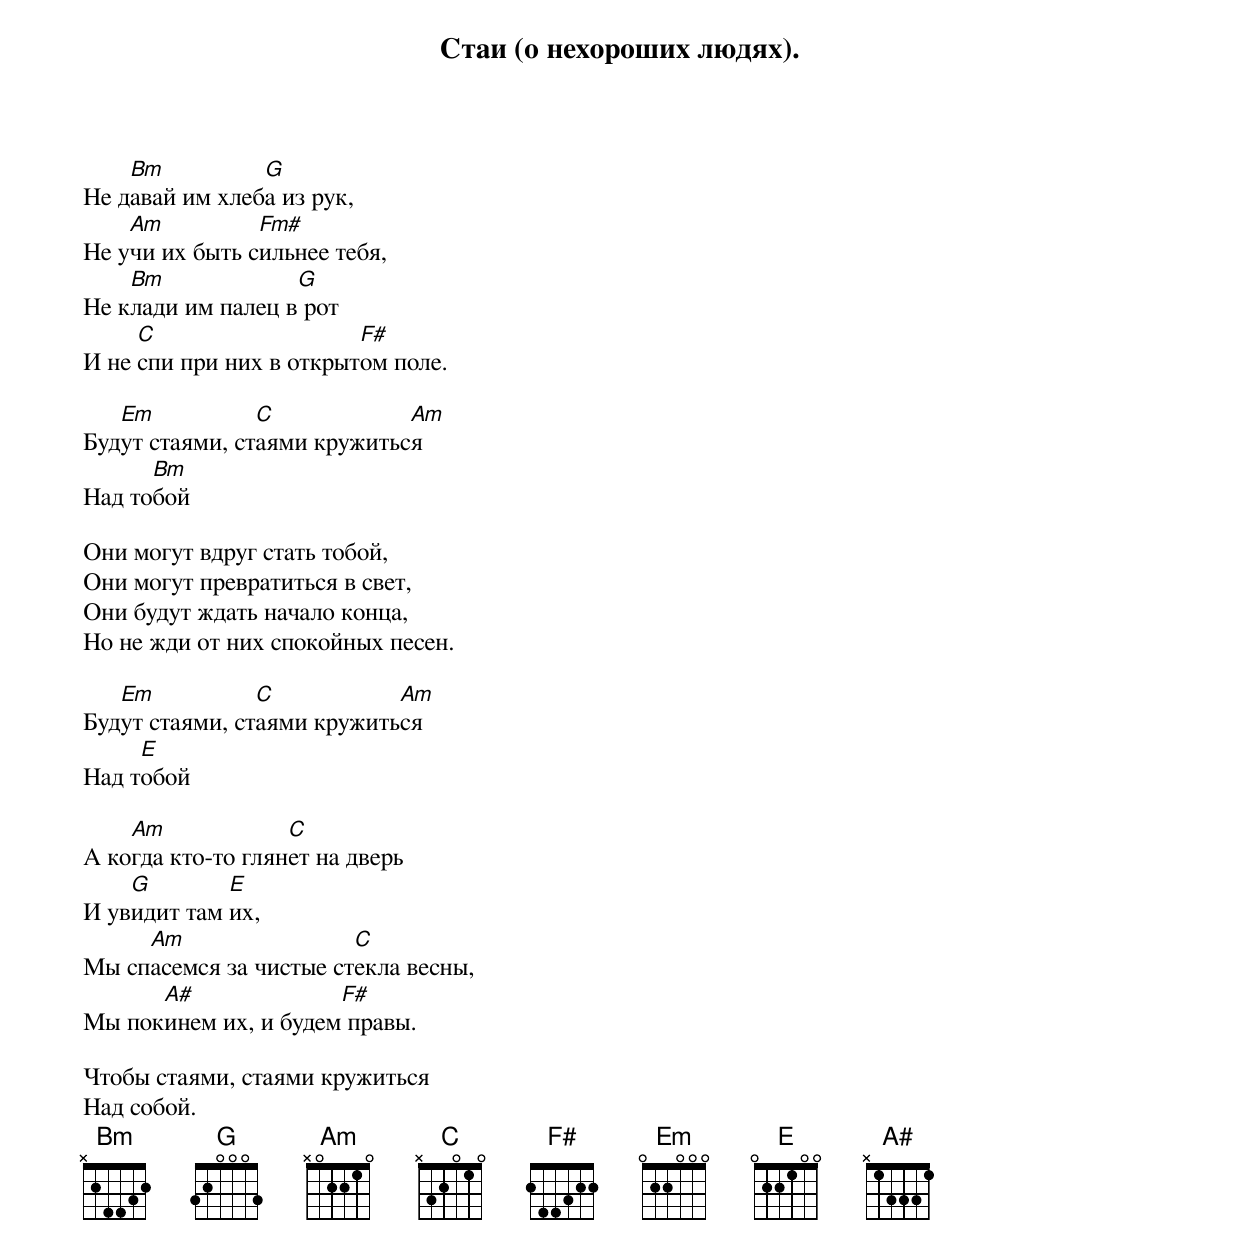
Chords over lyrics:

Стаи (о нехороших людях).

    Bm          G
Не давай им хлеба из рук,
    Am          Fm#
Не учи их быть сильнее тебя,
    Bm             G
Не клади им палец в рот
     C                   F#
И не спи при них в открытом поле.

   Em           C            Am
Будут стаями, стаями кружиться
      Bm
Над тобой

Они могут вдруг стать тобой,
Они могут превратиться в свет,
Они будут ждать начало конца,
Но не жди от них спокойных песен.

   Em           C           Am
Будут стаями, стаями кружиться
     E
Над тобой

    Am             C
А когда кто-то глянет на дверь
    G        E
И увидит там их,
     Am                 C
Мы спасемся за чистые стекла весны,
      A#              F#
Мы покинем их, и будем правы.

Чтобы стаями, стаями кружиться
Над собой.
